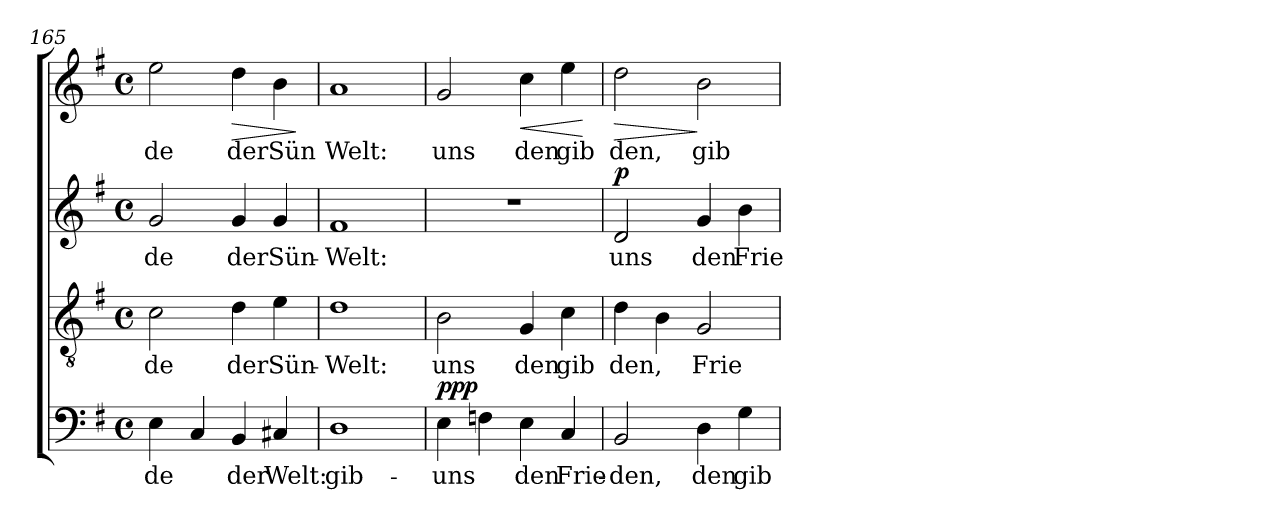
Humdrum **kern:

**kern	**text	**kern	**text	**kern	**text	**kern	**text	**dynam
*part1	*part1	*part1	*part1	*part1	*part1	*part1	*part1	*part1
*staff4	*staff4	*staff3	*staff3	*staff2	*staff2	*staff1	*staff1	*staff1/2/3/4
*clefF4	*	*clefGv2	*	*clefG2	*	*clefG2	*	*
*k[f#]	*	*k[f#]	*	*k[f#]	*	*k[f#]	*	*
*G:	*	*G:	*	*G:	*	*G:	*	*
*M4/4	*	*M4/4	*	*M4/4	*	*M4/4	*	*
*met(c)	*	*met(c)	*	*met(c)	*	*met(c)	*	*
=165	=165	=165	=165	=165	=165	=165	=165	=165
!	!LO:LY:b	!	!LO:LY:b	!	!LO:LY:b	!	!LO:LY:b	!
4E\	-de	2c\	-de	2g/	de	2ee\	-de	.
4C/	.	.	.	.	.	.	.	.
!	!LO:LY:b	!	!LO:LY:b	!	!LO:LY:b	!	!LO:LY:b	!LO:HP:b
4BB/	der	4d\	der	4g/	der	4dd\	der	>
!	!LO:LY:b	!	!LO:LY:b	!	!LO:LY:b	!	!LO:LY:b	!
4C#X/	Welt:	4e\	Sün-	4g/	Sün-	4b\	Sün_	.
.	.	.	.	.	.	.	.	]
=166	=166	=166	=166	=166	=166	=166	=166	=166
!	!LO:LY:b	!	!LO:LY:b	!	!LO:LY:b	!	!LO:LY:b	!
1D	gib-	1d	Welt:	1f#	Welt:	1a	Welt:	.
=167	=167	=167	=167	=167	=167	=167	=167	=167
!	!LO:LY:b	!	!LO:LY:b	!	!	!	!LO:LY:b	!LO:DY:a=4
!	!	!	!	!	!	!	!	!LO:DY:n=1:a=3
!	!	!	!	!	!	!	!	!LO:DY:n=2:a
4E\	uns	2B\	uns	1r	.	2g/	-uns	p p p
4Fn\	.	.	.	.	.	.	.	.
!	!LO:LY:b	!	!LO:LY:b	!	!	!	!LO:LY:b	!LO:HP:b
4E\	den	4G/	den	.	.	4cc\	den	<
!	!LO:LY:b	!	!LO:LY:b	!	!	!	!LO:LY:b	!
4C/	Frie-	4c\	gib	.	.	4ee\	gib	.
.	.	.	.	.	.	.	.	[
=168	=168	=168	=168	=168	=168	=168	=168	=168
!	!LO:LY:b	!	!LO:LY:b	!	!LO:LY:b	!	!LO:LY:b	!LO:HP:b
!	!	!	!	!	!	!	!	!LO:DY:n=1:a=2
2BB/	-den,	4d\	-den,	2d/	uns	2dd\	-den,	> p
.	.	4B\	.	.	.	.	.	.
!	!LO:LY:b	!	!LO:LY:b	!	!LO:LY:b	!	!LO:LY:b	!
4D\	den	2G/	Frie-	4g/	den	2b\	gib	]
!	!LO:LY:b	!	!	!	!LO:LY:b	!	!	!
4G\	gib-	.	.	4b\	Frie-	.	.	.
=	=	=	=	=	=	=	=	=
*-	*-	*-	*-	*-	*-	*-	*-	*-
